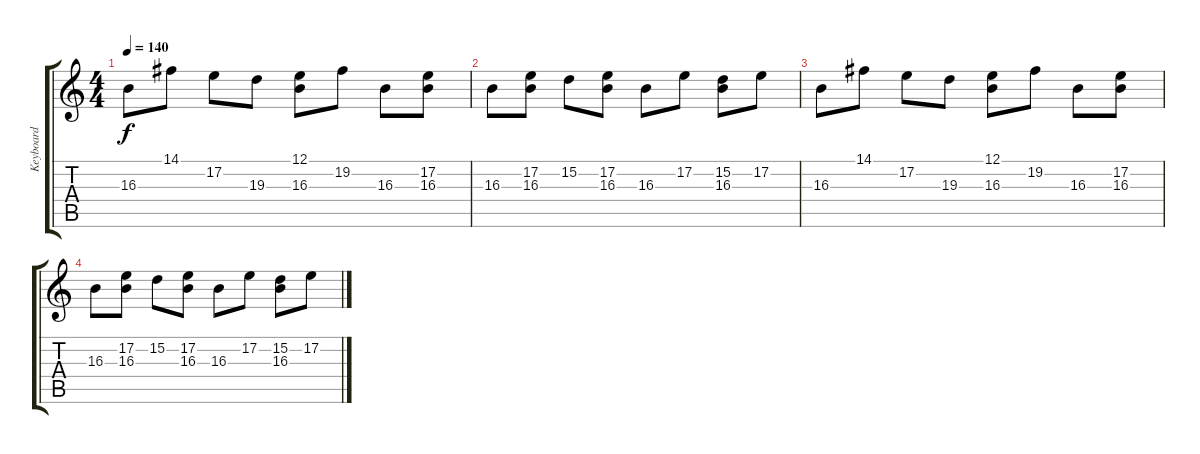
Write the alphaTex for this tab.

\track ("Keyboard" "Keyboard") {instrument brightacousticpiano}
\staff {score tabs}
\tuning (E4 B3 G3 D3 A2 D2) {hide}
\ts (4 4)
\tempo 140
\clef g2
\ks c
16.3.8{dy f} 14.1.8 17.2.8 19.3.8 (12.1 16.3).8 19.2.8 16.3.8 (17.2 16.3).8 |
16.3.8 (17.2 16.3).8 15.2.8 (17.2 16.3).8 16.3.8 17.2.8 (15.2 16.3).8 17.2.8 |
16.3.8 14.1.8 17.2.8 19.3.8 (12.1 16.3).8 19.2.8 16.3.8 (17.2 16.3).8 |
16.3.8 (17.2 16.3).8 15.2.8 (17.2 16.3).8 16.3.8 17.2.8 (15.2 16.3).8 17.2.8
